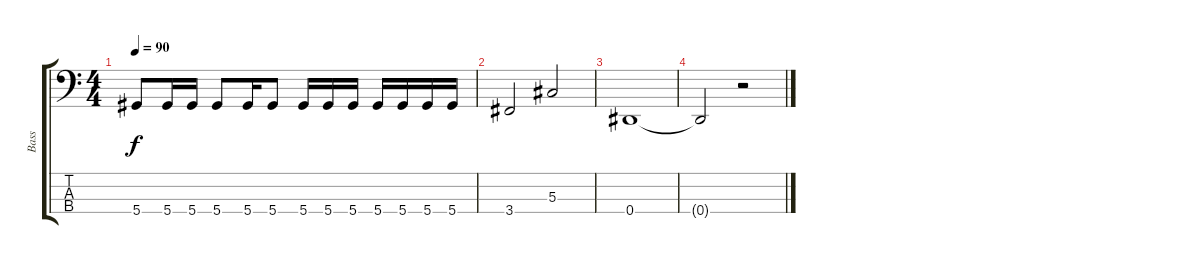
\track ("Bass" "Bass") {instrument electricbassfinger}
\staff {score tabs}
\tuning (Gb2 Db2 Ab1 Eb1) {hide}
\ts (4 4)
\tempo 90
\clef f4
\ks c
5.4.8{dy f} 5.4.16 5.4.16 5.4.8 5.4.16 5.4.8 5.4.16 5.4.16 5.4.16 5.4.16 5.4.16 5.4.16 5.4.16 |
3.4.2 5.3.2 |
0.4.1 |
0.4{t}.2 r.2
